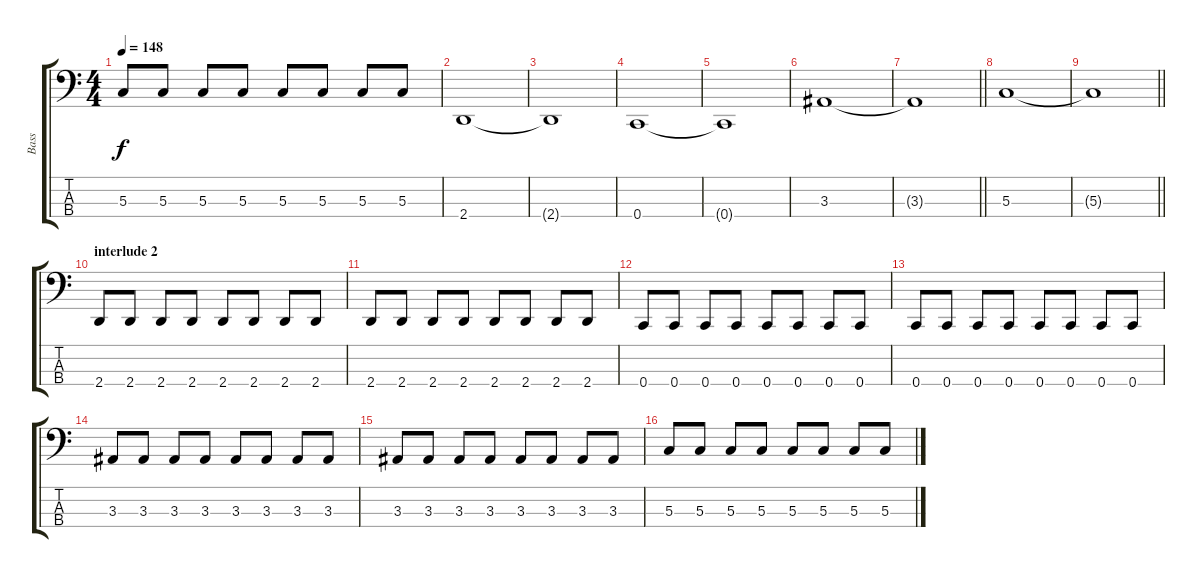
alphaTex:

\track ("Bass" "Bass") {instrument electricbassfinger}
\staff {score tabs}
\tuning (F2 C2 G1 C1) {hide}
\ts (4 4)
\tempo 148
\clef f4
\ks c
5.3.8{dy f} 5.3.8 5.3.8 5.3.8 5.3.8 5.3.8 5.3.8 5.3.8 |
2.4.1 |
2.4{t}.1 |
0.4.1 |
0.4{t}.1 |
3.3.1 |
\barLineRight lightlight
3.3{t}.1 |
5.3.1 |
\barLineRight lightlight
5.3{t}.1 |
\section ("" "interlude 2")
2.4.8 2.4.8 2.4.8 2.4.8 2.4.8 2.4.8 2.4.8 2.4.8 |
2.4.8 2.4.8 2.4.8 2.4.8 2.4.8 2.4.8 2.4.8 2.4.8 |
0.4.8 0.4.8 0.4.8 0.4.8 0.4.8 0.4.8 0.4.8 0.4.8 |
0.4.8 0.4.8 0.4.8 0.4.8 0.4.8 0.4.8 0.4.8 0.4.8 |
3.3.8 3.3.8 3.3.8 3.3.8 3.3.8 3.3.8 3.3.8 3.3.8 |
3.3.8 3.3.8 3.3.8 3.3.8 3.3.8 3.3.8 3.3.8 3.3.8 |
5.3.8 5.3.8 5.3.8 5.3.8 5.3.8 5.3.8 5.3.8 5.3.8
